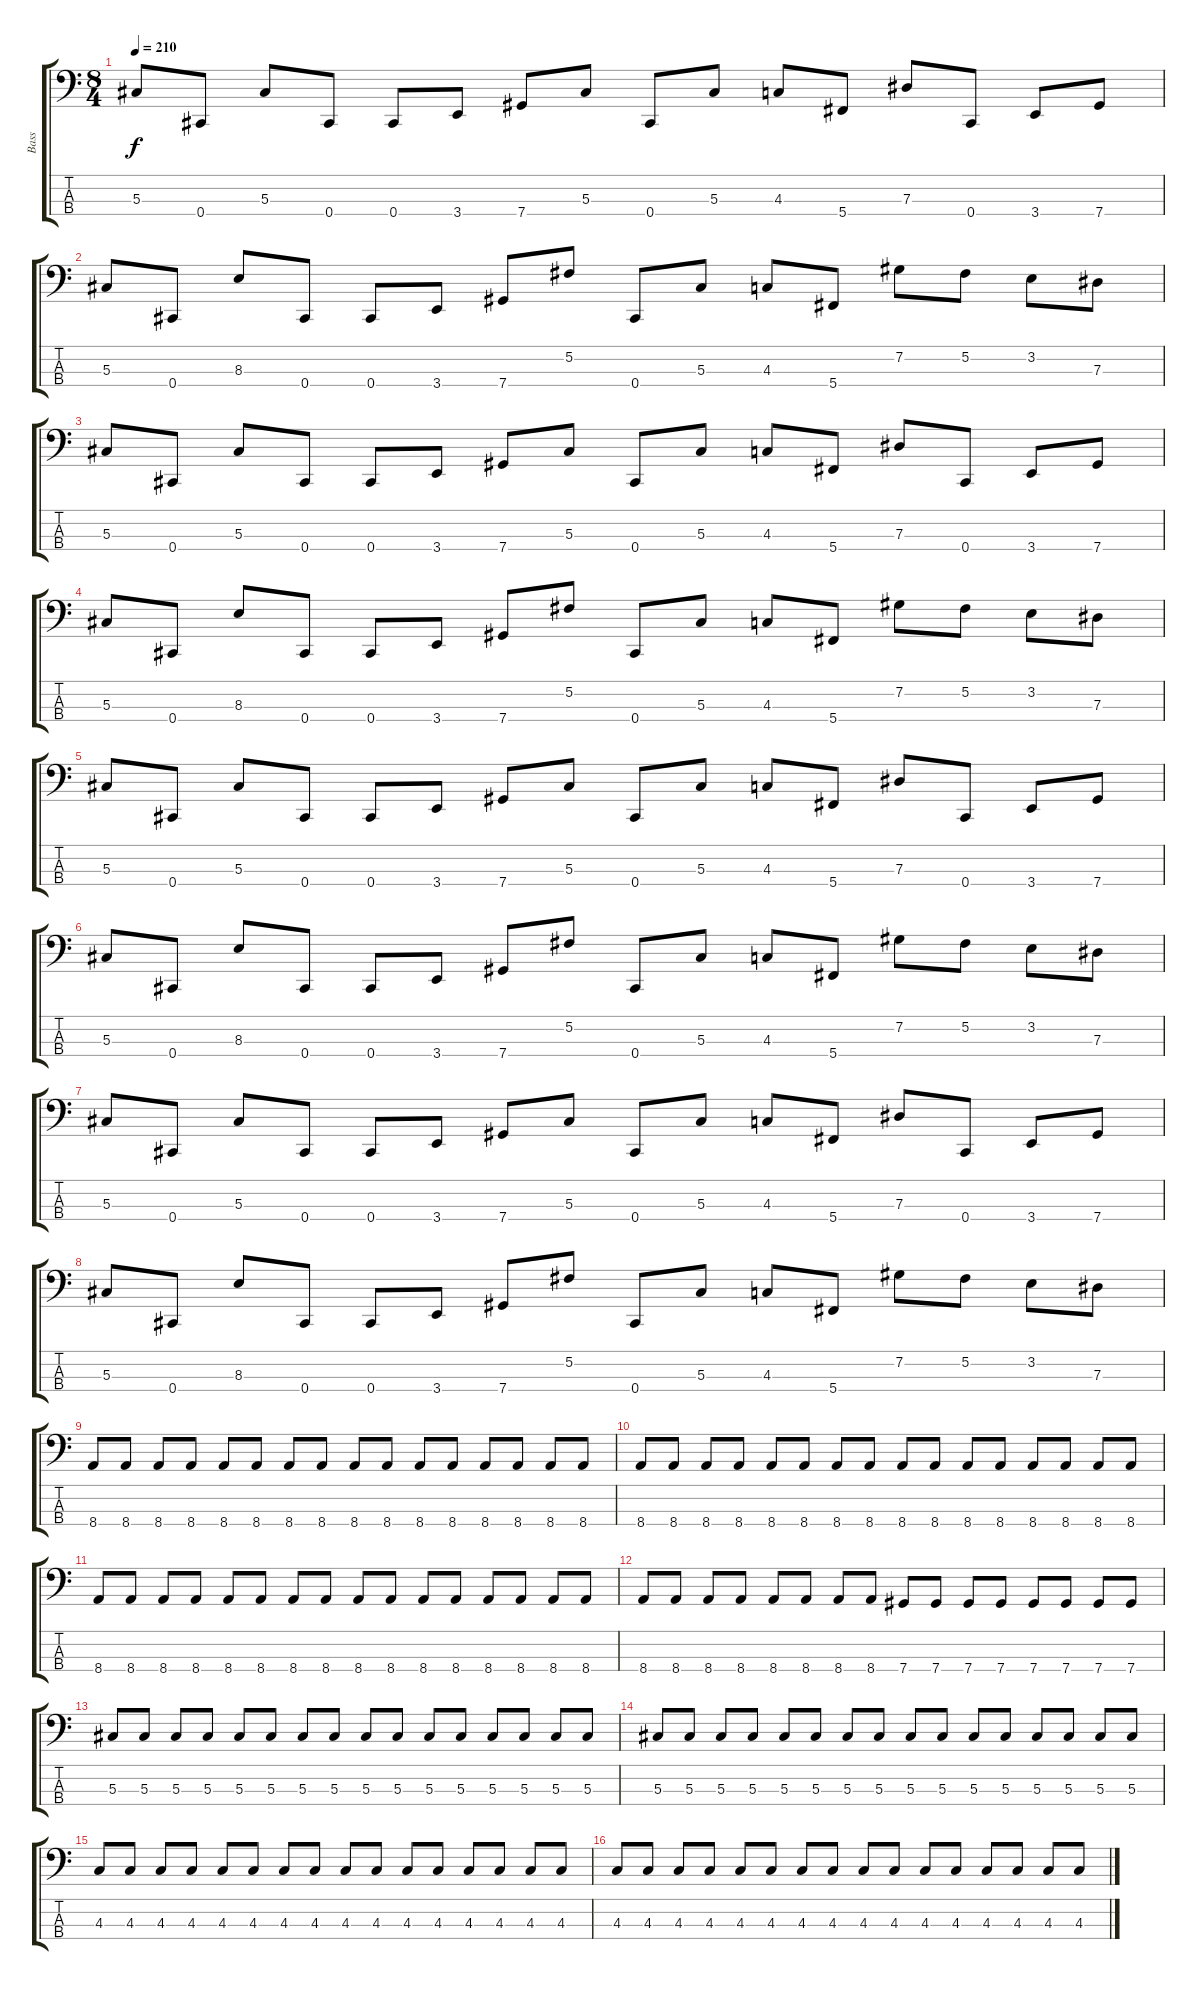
\track ("Bass" "Bass") {instrument electricbassfinger}
\staff {score tabs}
\tuning (Gb2 Db2 Ab1 Db1) {hide}
\ts (8 4)
\tempo 210
\clef f4
\ks c
5.3.8{dy f} 0.4.8 5.3.8 0.4.8 0.4.8 3.4.8 7.4.8 5.3.8 0.4.8 5.3.8 4.3.8 5.4.8 7.3.8 0.4.8 3.4.8 7.4.8 |
5.3.8 0.4.8 8.3.8 0.4.8 0.4.8 3.4.8 7.4.8 5.2.8 0.4.8 5.3.8 4.3.8 5.4.8 7.2.8 5.2.8 3.2.8 7.3.8 |
5.3.8 0.4.8 5.3.8 0.4.8 0.4.8 3.4.8 7.4.8 5.3.8 0.4.8 5.3.8 4.3.8 5.4.8 7.3.8 0.4.8 3.4.8 7.4.8 |
5.3.8 0.4.8 8.3.8 0.4.8 0.4.8 3.4.8 7.4.8 5.2.8 0.4.8 5.3.8 4.3.8 5.4.8 7.2.8 5.2.8 3.2.8 7.3.8 |
5.3.8 0.4.8 5.3.8 0.4.8 0.4.8 3.4.8 7.4.8 5.3.8 0.4.8 5.3.8 4.3.8 5.4.8 7.3.8 0.4.8 3.4.8 7.4.8 |
5.3.8 0.4.8 8.3.8 0.4.8 0.4.8 3.4.8 7.4.8 5.2.8 0.4.8 5.3.8 4.3.8 5.4.8 7.2.8 5.2.8 3.2.8 7.3.8 |
5.3.8 0.4.8 5.3.8 0.4.8 0.4.8 3.4.8 7.4.8 5.3.8 0.4.8 5.3.8 4.3.8 5.4.8 7.3.8 0.4.8 3.4.8 7.4.8 |
5.3.8 0.4.8 8.3.8 0.4.8 0.4.8 3.4.8 7.4.8 5.2.8 0.4.8 5.3.8 4.3.8 5.4.8 7.2.8 5.2.8 3.2.8 7.3.8 |
8.4.8 8.4.8 8.4.8 8.4.8 8.4.8 8.4.8 8.4.8 8.4.8 8.4.8 8.4.8 8.4.8 8.4.8 8.4.8 8.4.8 8.4.8 8.4.8 |
8.4.8 8.4.8 8.4.8 8.4.8 8.4.8 8.4.8 8.4.8 8.4.8 8.4.8 8.4.8 8.4.8 8.4.8 8.4.8 8.4.8 8.4.8 8.4.8 |
8.4.8 8.4.8 8.4.8 8.4.8 8.4.8 8.4.8 8.4.8 8.4.8 8.4.8 8.4.8 8.4.8 8.4.8 8.4.8 8.4.8 8.4.8 8.4.8 |
8.4.8 8.4.8 8.4.8 8.4.8 8.4.8 8.4.8 8.4.8 8.4.8 7.4.8 7.4.8 7.4.8 7.4.8 7.4.8 7.4.8 7.4.8 7.4.8 |
5.3.8 5.3.8 5.3.8 5.3.8 5.3.8 5.3.8 5.3.8 5.3.8 5.3.8 5.3.8 5.3.8 5.3.8 5.3.8 5.3.8 5.3.8 5.3.8 |
5.3.8 5.3.8 5.3.8 5.3.8 5.3.8 5.3.8 5.3.8 5.3.8 5.3.8 5.3.8 5.3.8 5.3.8 5.3.8 5.3.8 5.3.8 5.3.8 |
4.3.8 4.3.8 4.3.8 4.3.8 4.3.8 4.3.8 4.3.8 4.3.8 4.3.8 4.3.8 4.3.8 4.3.8 4.3.8 4.3.8 4.3.8 4.3.8 |
4.3.8 4.3.8 4.3.8 4.3.8 4.3.8 4.3.8 4.3.8 4.3.8 4.3.8 4.3.8 4.3.8 4.3.8 4.3.8 4.3.8 4.3.8 4.3.8
